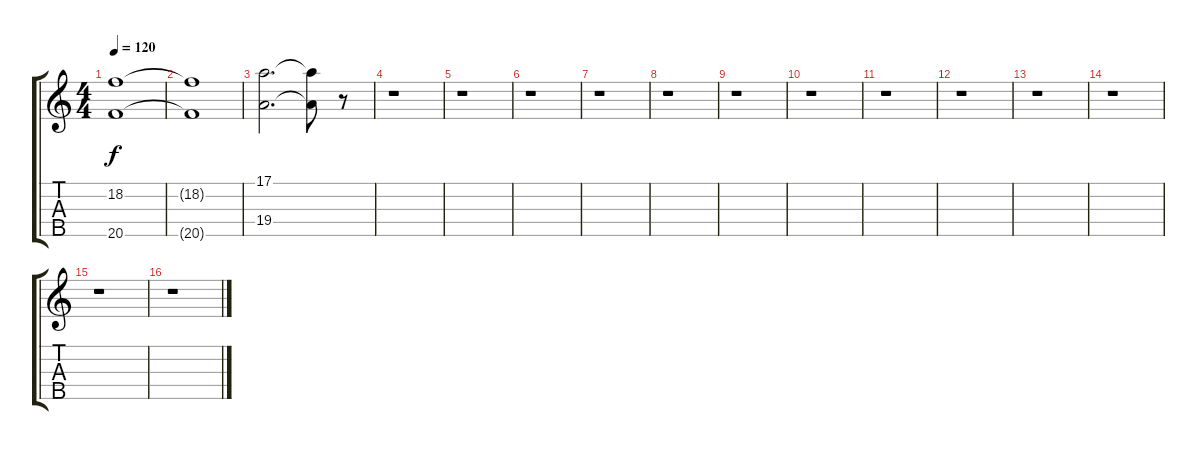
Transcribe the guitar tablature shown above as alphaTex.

\track "" {instrument stringensemble1}
\staff {score tabs}
\tuning (E4 B3 G3 D3 A2) {hide}
\ts (4 4)
\tempo 120
\clef g2
\ks c
(18.2{t} 20.5{t}).1{dy f} |
(18.2{t} 20.5{t}).1 |
(17.1 19.4).2{d} (17.1{t} 19.4{t}).8 r.8 |
r.1 |
r.1 |
r.1 |
r.1 |
r.1 |
r.1 |
r.1 |
r.1 |
r.1 |
r.1 |
r.1 |
r.1 |
r.1
